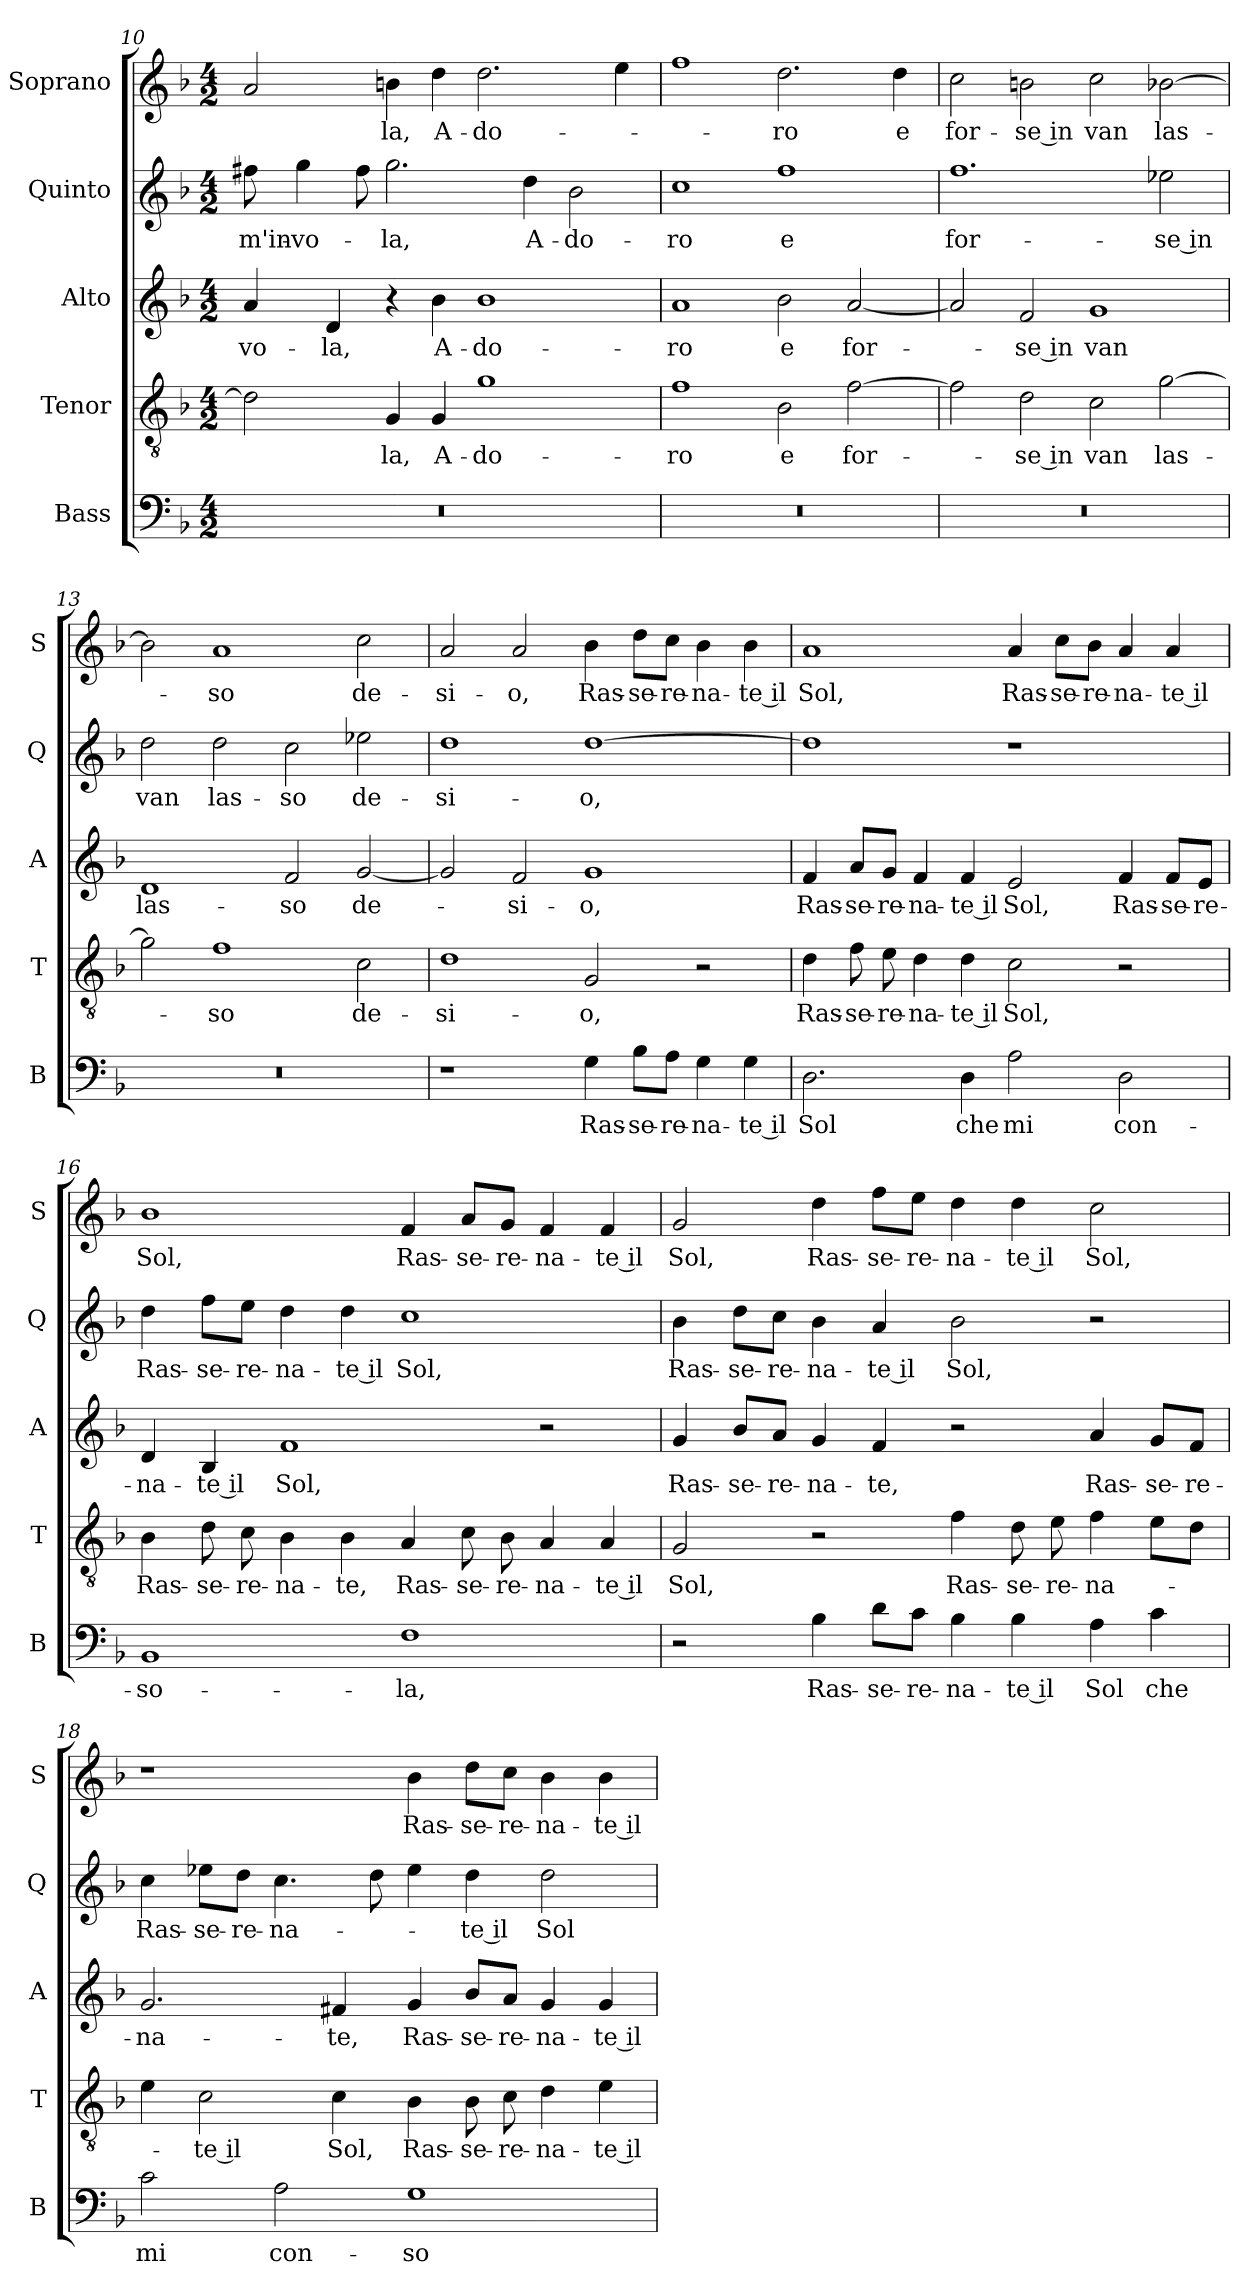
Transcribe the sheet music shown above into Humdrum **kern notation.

**kern	**text	**kern	**text	**kern	**text	**kern	**text	**kern	**text
*part5	*part5	*part4	*part4	*part3	*part3	*part2	*part2	*part1	*part1
*staff5	*staff5	*staff4	*staff4	*staff3	*staff3	*staff2	*staff2	*staff1	*staff1
*I"Bass	*	*I"Tenor	*	*I"Alto	*	*I"Quinto	*	*I"Soprano	*
*I'B	*	*I'T	*	*I'A	*	*I'Q	*	*I'S	*
!!LO:LB:g=z
*clefF4	*	*clefGv2	*	*clefG2	*	*clefG2	*	*clefG2	*
*k[b-]	*	*k[b-]	*	*k[b-]	*	*k[b-]	*	*k[b-]	*
*F:	*	*F:	*	*F:	*	*F:	*	*F:	*
*M4/2	*	*M4/2	*	*M4/2	*	*M4/2	*	*M4/2	*
=10	=10	=10	=10	=10	=10	=10	=10	=10	=10
!	!	!	!	!	!LO:LY:b	!	!LO:LY:b	!	!
0r	.	2d\]	.	4a/	-vo-	8ff#X\	m'in-	2a/	.
!	!	!	!	!	!	!	!LO:LY:b	!	!
.	.	.	.	.	.	4gg\	-vo-	.	.
!	!	!	!	!	!LO:LY:b	!	!	!	!
.	.	.	.	4d/	-la,	.	.	.	.
.	.	.	.	.	.	8ff#\	.	.	.
!	!	!	!LO:LY:b	!	!	!	!LO:LY:b	!	!LO:LY:b
.	.	4G/	-la,	4r	.	2.gg\	-la,	4bn\	-la,
!	!	!	!LO:LY:b	!	!LO:LY:b	!	!	!	!LO:LY:b
.	.	4G/	A-	4b-\	A-	.	.	4dd\	A-
!	!	!	!LO:LY:b	!	!LO:LY:b	!	!	!	!LO:LY:b
.	.	1g	-do-	1b-	-do-	.	.	2.dd\	-do-
!	!	!	!	!	!	!	!LO:LY:b	!	!
.	.	.	.	.	.	4dd\	A-	.	.
!	!	!	!	!	!	!	!LO:LY:b	!	!
.	.	.	.	.	.	2b-\	-do-	.	.
.	.	.	.	.	.	.	.	4ee\	.
=11	=11	=11	=11	=11	=11	=11	=11	=11	=11
!	!	!	!LO:LY:b	!	!LO:LY:b	!	!LO:LY:b	!	!
0r	.	1f	-ro	1a	-ro	1cc	-ro	1ff	.
!	!	!	!LO:LY:b	!	!LO:LY:b	!	!LO:LY:b	!	!LO:LY:b
.	.	2B-\	e	2b-\	e	1ff	e	2.dd\	-ro
!	!	!	!LO:LY:b	!	!LO:LY:b	!	!	!	!
.	.	[2f\	for-	[2a/	for-	.	.	.	.
!	!	!	!	!	!	!	!	!	!LO:LY:b
.	.	.	.	.	.	.	.	4dd\	e
=12	=12	=12	=12	=12	=12	=12	=12	=12	=12
!	!	!	!	!	!	!	!LO:LY:b	!	!LO:LY:b
0r	.	2f\]	.	2a/]	.	1.ff	for-	2cc\	for-
!	!	!	!LO:LY:b	!	!LO:LY:b	!	!	!	!LO:LY:b
.	.	2d\	-se in	2f/	-se in	.	.	2bn\	-se in
!	!	!	!LO:LY:b	!	!LO:LY:b	!	!	!	!LO:LY:b
.	.	2c\	van	1g	van	.	.	2cc\	van
!	!	!	!LO:LY:b	!	!	!	!LO:LY:b	!	!LO:LY:b
.	.	[2g\	las-	.	.	2ee-X\	-se in	[2b-X\	las-
=13	=13	=13	=13	=13	=13	=13	=13	=13	=13
!	!	!	!	!	!LO:LY:b	!	!LO:LY:b	!	!
0r	.	2g\]	.	1d	las-	2dd\	van	2b-\]	.
!	!	!	!LO:LY:b	!	!	!	!LO:LY:b	!	!LO:LY:b
.	.	1f	-so	.	.	2dd\	las-	1a	-so
!	!	!	!	!	!LO:LY:b	!	!LO:LY:b	!	!
.	.	.	.	2f/	-so	2cc\	-so	.	.
!	!	!	!LO:LY:b	!	!LO:LY:b	!	!LO:LY:b	!	!LO:LY:b
.	.	2c\	de-	[2g/	de-	2ee-X\	de-	2cc\	de-
!!LO:LB:g=z
=14	=14	=14	=14	=14	=14	=14	=14	=14	=14
!	!	!	!LO:LY:b	!	!	!	!LO:LY:b	!	!LO:LY:b
1r	.	1d	-si-	2g/]	.	1dd	-si-	2a/	-si-
!	!	!	!	!	!LO:LY:b	!	!	!	!LO:LY:b
.	.	.	.	2f/	-si-	.	.	2a/	-o,
!	!LO:LY:b	!	!LO:LY:b	!	!LO:LY:b	!	!LO:LY:b	!	!LO:LY:b
4G\	Ras-	2G/	-o,	1g	-o,	[1dd	-o,	4b-\	Ras-
!	!LO:LY:b	!	!	!	!	!	!	!	!LO:LY:b
8B-\L	-se-	.	.	.	.	.	.	8dd\L	-se-
!	!LO:LY:b	!	!	!	!	!	!	!	!LO:LY:b
8A\J	-re-	.	.	.	.	.	.	8cc\J	-re-
!	!LO:LY:b	!	!	!	!	!	!	!	!LO:LY:b
4G\	-na-	2r	.	.	.	.	.	4b-\	-na-
!	!LO:LY:b	!	!	!	!	!	!	!	!LO:LY:b
4G\	-te il	.	.	.	.	.	.	4b-\	-te il
=15	=15	=15	=15	=15	=15	=15	=15	=15	=15
!	!LO:LY:b	!	!LO:LY:b	!	!LO:LY:b	!	!	!	!LO:LY:b
2.D\	Sol	4d\	Ras-	4f/	Ras-	1dd]	.	1a	Sol,
!	!	!	!LO:LY:b	!	!LO:LY:b	!	!	!	!
.	.	8f\	-se-	8a/L	-se-	.	.	.	.
!	!	!	!LO:LY:b	!	!LO:LY:b	!	!	!	!
.	.	8e\	-re-	8g/J	-re-	.	.	.	.
!	!	!	!LO:LY:b	!	!LO:LY:b	!	!	!	!
.	.	4d\	-na-	4f/	-na-	.	.	.	.
!	!LO:LY:b	!	!LO:LY:b	!	!LO:LY:b	!	!	!	!
4D\	che	4d\	-te il	4f/	-te il	.	.	.	.
!	!LO:LY:b	!	!LO:LY:b	!	!LO:LY:b	!	!	!	!LO:LY:b
2A\	mi	2c\	Sol,	2e/	Sol,	1r	.	4a/	Ras-
!	!	!	!	!	!	!	!	!	!LO:LY:b
.	.	.	.	.	.	.	.	8cc\L	-se-
!	!	!	!	!	!	!	!	!	!LO:LY:b
.	.	.	.	.	.	.	.	8b-\J	-re-
!	!LO:LY:b	!	!	!	!LO:LY:b	!	!	!	!LO:LY:b
2D\	con-	2r	.	4f/	Ras-	.	.	4a/	-na-
!	!	!	!	!	!LO:LY:b	!	!	!	!LO:LY:b
.	.	.	.	8f/L	-se-	.	.	4a/	-te il
!	!	!	!	!	!LO:LY:b	!	!	!	!
.	.	.	.	8e/J	-re-	.	.	.	.
=16	=16	=16	=16	=16	=16	=16	=16	=16	=16
!	!LO:LY:b	!	!LO:LY:b	!	!LO:LY:b	!	!LO:LY:b	!	!LO:LY:b
1BB-	-so-	4B-\	Ras-	4d/	-na-	4dd\	Ras-	1b-	Sol,
!	!	!	!LO:LY:b	!	!LO:LY:b	!	!LO:LY:b	!	!
.	.	8d\	-se-	4B-/	-te il	8ff\L	-se-	.	.
!	!	!	!LO:LY:b	!	!	!	!LO:LY:b	!	!
.	.	8c\	-re-	.	.	8ee\J	-re-	.	.
!	!	!	!LO:LY:b	!	!LO:LY:b	!	!LO:LY:b	!	!
.	.	4B-\	-na-	1f	Sol,	4dd\	-na-	.	.
!	!	!	!LO:LY:b	!	!	!	!LO:LY:b	!	!
.	.	4B-\	-te,	.	.	4dd\	-te il	.	.
!	!LO:LY:b	!	!LO:LY:b	!	!	!	!LO:LY:b	!	!LO:LY:b
1F	-la,	4A/	Ras-	.	.	1cc	Sol,	4f/	Ras-
!	!	!	!LO:LY:b	!	!	!	!	!	!LO:LY:b
.	.	8c\	-se-	.	.	.	.	8a/L	-se-
!	!	!	!LO:LY:b	!	!	!	!	!	!LO:LY:b
.	.	8B-\	-re-	.	.	.	.	8g/J	-re-
!	!	!	!LO:LY:b	!	!	!	!	!	!LO:LY:b
.	.	4A/	-na-	2r	.	.	.	4f/	-na-
!	!	!	!LO:LY:b	!	!	!	!	!	!LO:LY:b
.	.	4A/	-te il	.	.	.	.	4f/	-te il
!!LO:PB:g=z
=17	=17	=17	=17	=17	=17	=17	=17	=17	=17
!	!	!	!LO:LY:b	!	!LO:LY:b	!	!LO:LY:b	!	!LO:LY:b
2r	.	2G/	Sol,	4g/	Ras-	4b-\	Ras-	2g/	Sol,
!	!	!	!	!	!LO:LY:b	!	!LO:LY:b	!	!
.	.	.	.	8b-/L	-se-	8dd\L	-se-	.	.
!	!	!	!	!	!LO:LY:b	!	!LO:LY:b	!	!
.	.	.	.	8a/J	-re-	8cc\J	-re-	.	.
!	!LO:LY:b	!	!	!	!LO:LY:b	!	!LO:LY:b	!	!LO:LY:b
4B-\	Ras-	2r	.	4g/	-na-	4b-\	-na-	4dd\	Ras-
!	!LO:LY:b	!	!	!	!LO:LY:b	!	!LO:LY:b	!	!LO:LY:b
8d\L	-se-	.	.	4f/	-te,	4a/	-te il	8ff\L	-se-
!	!LO:LY:b	!	!	!	!	!	!	!	!LO:LY:b
8c\J	-re-	.	.	.	.	.	.	8ee\J	-re-
!	!LO:LY:b	!	!LO:LY:b	!	!	!	!LO:LY:b	!	!LO:LY:b
4B-\	-na-	4f\	Ras-	2r	.	2b-\	Sol,	4dd\	-na-
!	!LO:LY:b	!	!LO:LY:b	!	!	!	!	!	!LO:LY:b
4B-\	-te il	8d\	-se-	.	.	.	.	4dd\	-te il
!	!	!	!LO:LY:b	!	!	!	!	!	!
.	.	8e\	-re-	.	.	.	.	.	.
!	!LO:LY:b	!	!LO:LY:b	!	!LO:LY:b	!	!	!	!LO:LY:b
4A\	Sol	4f\	-na-	4a/	Ras-	2r	.	2cc\	Sol,
!	!LO:LY:b	!	!	!	!LO:LY:b	!	!	!	!
4c\	che	8e\L	.	8g/L	-se-	.	.	.	.
!	!	!	!	!	!LO:LY:b	!	!	!	!
.	.	8d\J	.	8f/J	-re-	.	.	.	.
=18	=18	=18	=18	=18	=18	=18	=18	=18	=18
!	!LO:LY:b	!	!	!	!LO:LY:b	!	!LO:LY:b	!	!
2c\	mi	4e\	.	2.g/	-na-	4cc\	Ras-	1r	.
!	!	!	!LO:LY:b	!	!	!	!LO:LY:b	!	!
.	.	2c\	-te il	.	.	8ee-X\L	-se-	.	.
!	!	!	!	!	!	!	!LO:LY:b	!	!
.	.	.	.	.	.	8dd\J	-re-	.	.
!	!LO:LY:b	!	!	!	!	!	!LO:LY:b	!	!
2A\	con-	.	.	.	.	4.cc\	-na-	.	.
!	!	!	!LO:LY:b	!	!LO:LY:b	!	!	!	!
.	.	4c\	Sol,	4f#X/	-te,	.	.	.	.
.	.	.	.	.	.	8dd\	.	.	.
!	!LO:LY:b	!	!LO:LY:b	!	!LO:LY:b	!	!	!	!LO:LY:b
1G	-so-	4B-\	Ras-	4g/	Ras-	4ee-\	.	4b-\	Ras-
!	!	!	!LO:LY:b	!	!LO:LY:b	!	!LO:LY:b	!	!LO:LY:b
.	.	8B-\	-se-	8b-/L	-se-	4dd\	-te il	8dd\L	-se-
!	!	!	!LO:LY:b	!	!LO:LY:b	!	!	!	!LO:LY:b
.	.	8c\	-re-	8a/J	-re-	.	.	8cc\J	-re-
!	!	!	!LO:LY:b	!	!LO:LY:b	!	!LO:LY:b	!	!LO:LY:b
.	.	4d\	-na-	4g/	-na-	2dd\	Sol	4b-\	-na-
!	!	!	!LO:LY:b	!	!LO:LY:b	!	!	!	!LO:LY:b
.	.	4e\	-te il	4g/	-te il	.	.	4b-\	-te il
=	=	=	=	=	=	=	=	=	=
*-	*-	*-	*-	*-	*-	*-	*-	*-	*-
